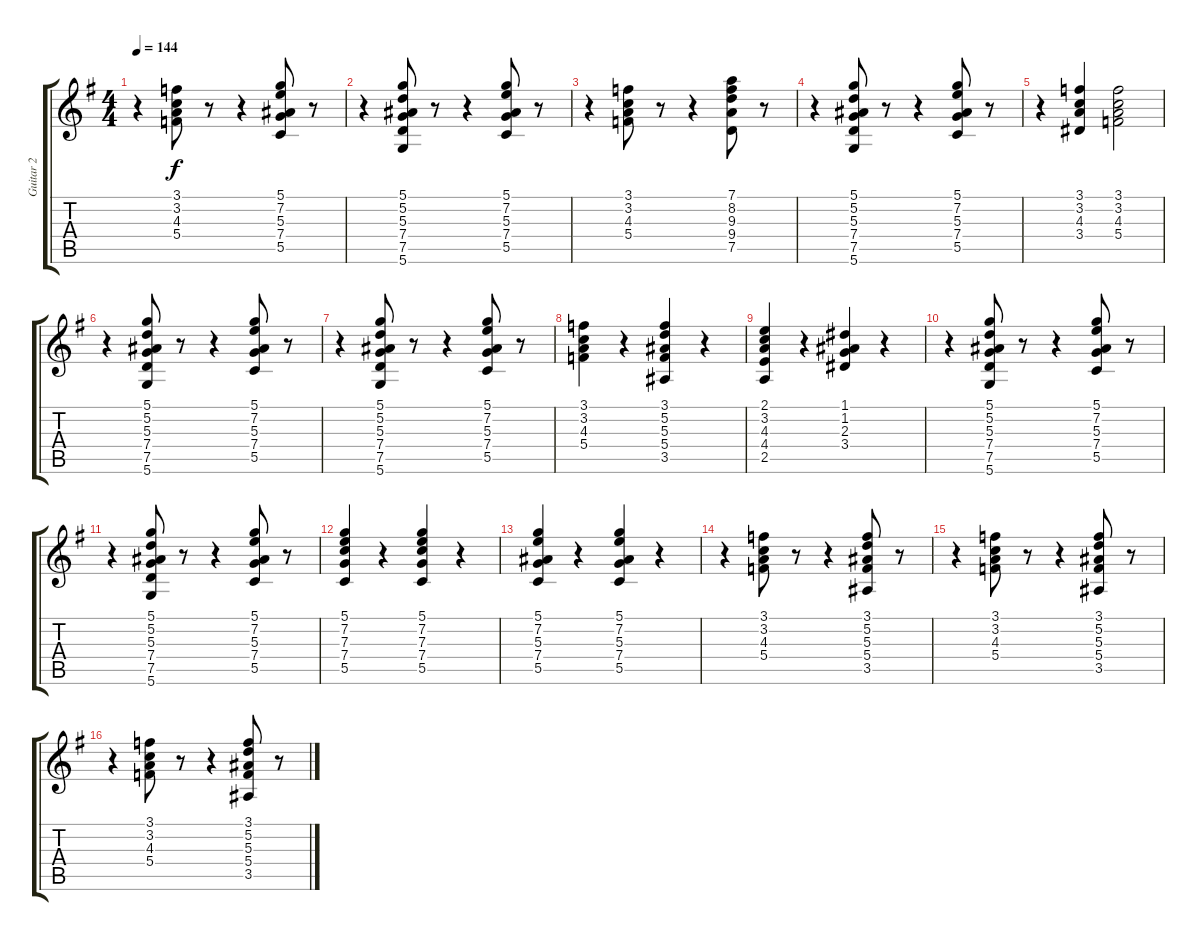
\track ("Guitar 2" "Guitar 2") {instrument electricguitarmuted}
\staff {score tabs}
\tuning (D4 A3 F3 C3 G2 D2) {hide}
\ts (4 4)
\tempo 144
\clef g2
\ks g
r.4{dy f} (3.1 3.2 4.3 5.4).8 r.8 r.4 (5.1 7.2 5.3 7.4 5.5).8 r.8 |
r.4 (5.1 5.2 5.3 7.4 7.5 5.6).8 r.8 r.4 (5.1 7.2 5.3 7.4 5.5).8 r.8 |
r.4 (3.1 3.2 4.3 5.4).8 r.8 r.4 (7.1 8.2 9.3 9.4 7.5).8 r.8 |
r.4 (5.1 5.2 5.3 7.4 7.5 5.6).8 r.8 r.4 (5.1 7.2 5.3 7.4 5.5).8 r.8 |
r.4 (3.1 3.2 4.3 3.4).4 (3.1 3.2 4.3 5.4).2 |
r.4 (5.1 5.2 5.3 7.4 7.5 5.6).8 r.8 r.4 (5.1 7.2 5.3 7.4 5.5).8 r.8 |
r.4 (5.1 5.2 5.3 7.4 7.5 5.6).8 r.8 r.4 (5.1 7.2 5.3 7.4 5.5).8 r.8 |
(3.1 3.2 4.3 5.4).4 r.4 (3.1 5.2 5.3 5.4 3.5).4 r.4 |
(2.1 3.2 4.3 4.4 2.5).4 r.4 (1.1 1.2 2.3 3.4).4 r.4 |
r.4 (5.1 5.2 5.3 7.4 7.5 5.6).8 r.8 r.4 (5.1 7.2 5.3 7.4 5.5).8 r.8 |
r.4 (5.1 5.2 5.3 7.4 7.5 5.6).8 r.8 r.4 (5.1 7.2 5.3 7.4 5.5).8 r.8 |
(5.1 7.2 7.3 7.4 5.5).4 r.4 (5.1 7.2 7.3 7.4 5.5).4 r.4 |
(5.1 7.2 5.3 7.4 5.5).4 r.4 (5.1 7.2 5.3 7.4 5.5).4 r.4 |
r.4 (3.1 3.2 4.3 5.4).8 r.8 r.4 (3.1 5.2 5.3 5.4 3.5).8 r.8 |
r.4 (3.1 3.2 4.3 5.4).8 r.8 r.4 (3.1 5.2 5.3 5.4 3.5).8 r.8 |
r.4 (3.1 3.2 4.3 5.4).8 r.8 r.4 (3.1 5.2 5.3 5.4 3.5).8 r.8
